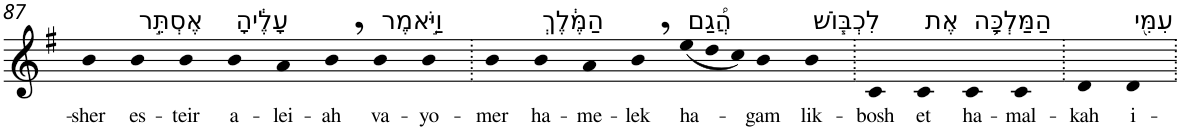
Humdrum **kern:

**kern	**text
*part1	*part1
*staff1	*staff1
*I"Piano	*
*I'Pno	*
!!LO:PB:g=z
*clefG2	*
*k[f#]	*
*G:	*
=87	=87
!	!LO:LY:b
4b	-sher
!LO:TX:a:t=אֶסְתֵּ֣ר	!
!	!LO:LY:b
4b	es-
!	!LO:LY:b
4b	-teir
!LO:TX:a:t=עָלֶ֔יהָ	!
!	!LO:LY:b
4b	a-
!	!LO:LY:b
4a	-lei-
!	!LO:LY:b
4b,	-ah
!LO:TX:a:t=וַיֹּ֣אמֶר	!
!	!LO:LY:b
4b	va-
!	!LO:LY:b
4b	-yo-
=88.	=88.
!	!LO:LY:b
4b	-mer
!LO:TX:a:t=הַמֶּ֔לֶךְ	!
!	!LO:LY:b
4b	ha-
!	!LO:LY:b
4a	-me-
!	!LO:LY:b
4b,	-lek
*Xtuplet	*
!LO:TX:a:t=הֲ֠גַם	!
!	!LO:LY:b
(<12ee	ha-
12dd	.
12cc)	.
!	!LO:LY:b
4b	-gam
!LO:TX:a:t=לִכְבּ֧וֹשׁ	!
!	!LO:LY:b
4b	lik-
=89.	=89.
!	!LO:LY:b
4c	-bosh
!LO:TX:a:t=אֶת	!
!	!LO:LY:b
4c	et
!LO:TX:a:t=הַמַּלְכָּ֛ה	!
!	!LO:LY:b
4c	ha-
!	!LO:LY:b
4c	-mal-
=90.	=90.
!	!LO:LY:b
4d	-kah
!LO:TX:a:t=עִמִּ֖י	!
!	!LO:LY:b
4d	i-
=.	=.
*-	*-
